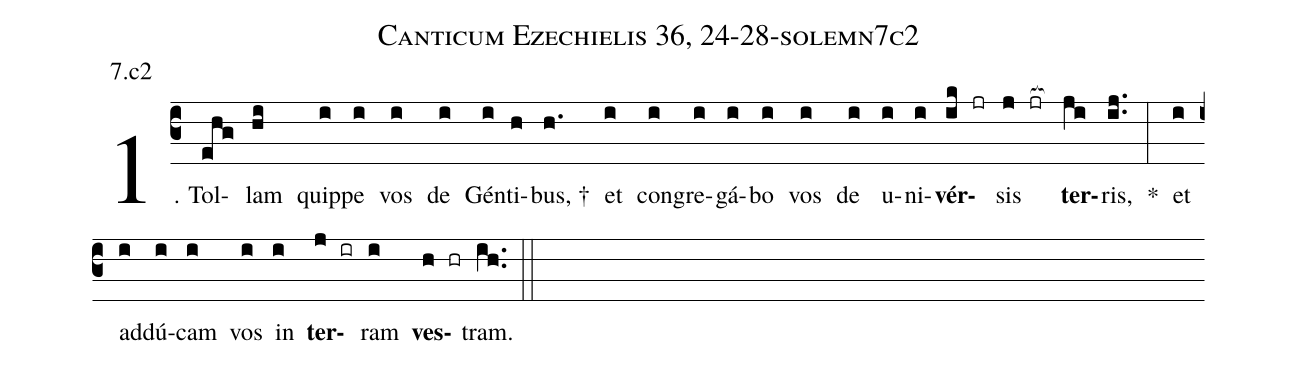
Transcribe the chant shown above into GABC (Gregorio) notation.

name: Canticum Ezechielis 36, 24-28-solemn7c2;
annotation: 7.c2;
%%
(c3)1. Tol(ehg)lam(hi) quip(i)pe(i) vos(i) de(i) Gén(i)ti(h)bus, †(h.) et(i) con(i)gre(i)gá(i)bo(i) vos(i) de(i) u(i)ni(i)<b>vér</b>(ik jr)sis(j jr[ocb:1{]) <b>ter</b>(ji[ocb:0}])ris,(ij..) *(:) et(i) ad(i)dú(i)cam(i) vos(i) in(i) <b>ter</b>(j ir)ram(i) <b>ves</b>(h hr)tram.(ih..) (::)
